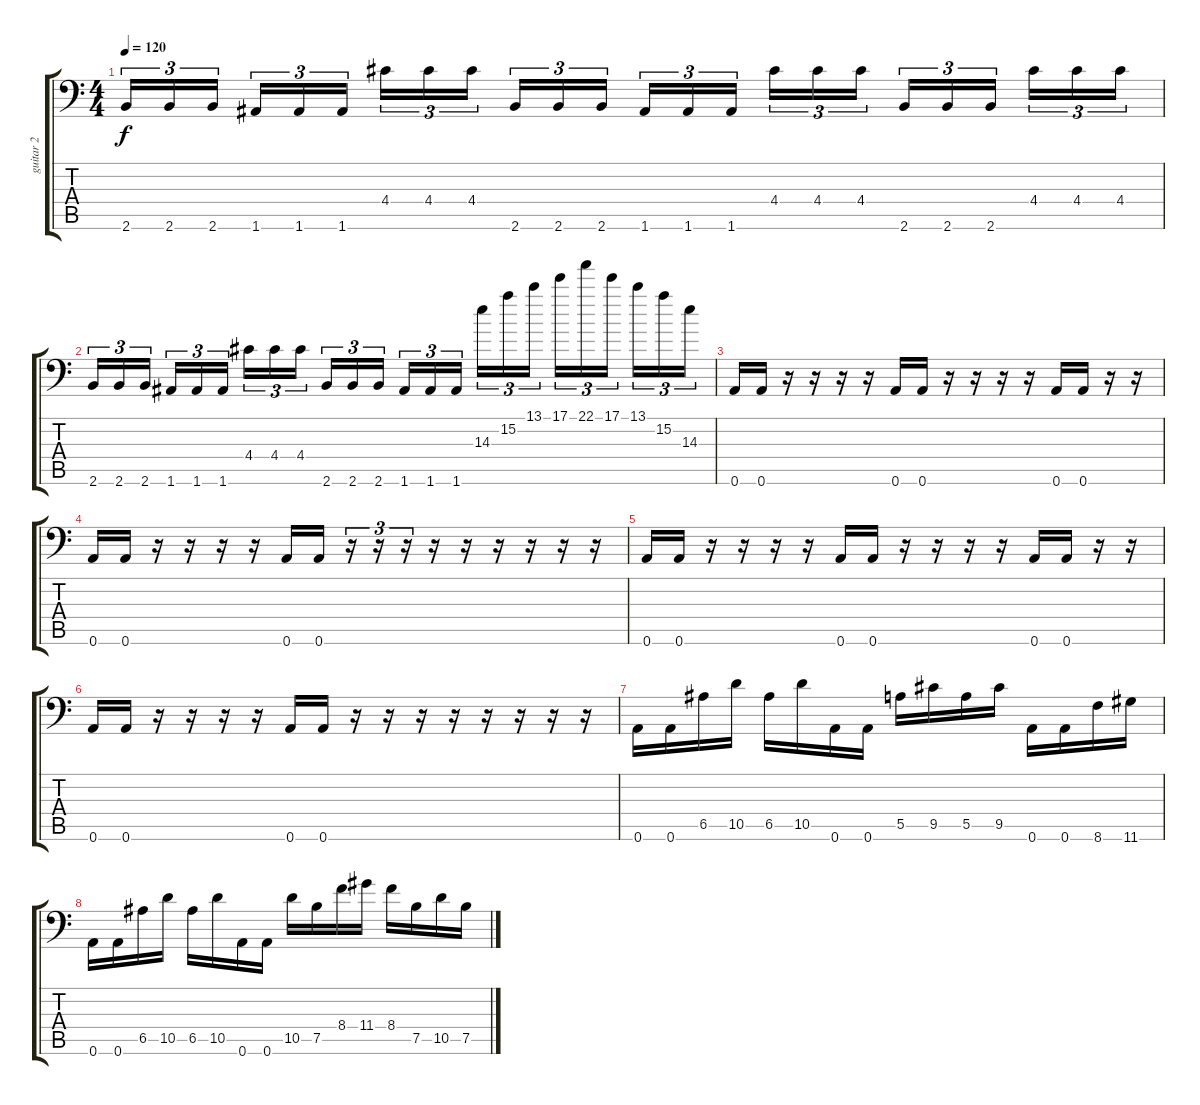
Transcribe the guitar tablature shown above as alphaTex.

\track ("guitar 2" "guitar 2") {instrument distortionguitar}
\staff {score tabs}
\tuning (B3 Gb3 D3 A2 E2 A1) {hide}
\ts (4 4)
\tempo 120
\clef f4
\ks c
2.6.16{tu (3 2) dy f} 2.6.16{tu (3 2)} 2.6.16{tu (3 2) beam splitsecondary} 1.6.16{tu (3 2)} 1.6.16{tu (3 2)} 1.6.16{tu (3 2)} 4.4.16{tu (3 2)} 4.4.16{tu (3 2)} 4.4.16{tu (3 2) beam splitsecondary} 2.6.16{tu (3 2)} 2.6.16{tu (3 2)} 2.6.16{tu (3 2)} 1.6.16{tu (3 2)} 1.6.16{tu (3 2)} 1.6.16{tu (3 2) beam splitsecondary} 4.4.16{tu (3 2)} 4.4.16{tu (3 2)} 4.4.16{tu (3 2)} 2.6.16{tu (3 2)} 2.6.16{tu (3 2)} 2.6.16{tu (3 2) beam splitsecondary} 4.4.16{tu (3 2)} 4.4.16{tu (3 2)} 4.4.16{tu (3 2)} |
2.6.16{tu (3 2)} 2.6.16{tu (3 2)} 2.6.16{tu (3 2) beam splitsecondary} 1.6.16{tu (3 2)} 1.6.16{tu (3 2)} 1.6.16{tu (3 2)} 4.4.16{tu (3 2)} 4.4.16{tu (3 2)} 4.4.16{tu (3 2) beam splitsecondary} 2.6.16{tu (3 2)} 2.6.16{tu (3 2)} 2.6.16{tu (3 2)} 1.6.16{tu (3 2)} 1.6.16{tu (3 2)} 1.6.16{tu (3 2) beam splitsecondary} 14.3.16{tu (3 2)} 15.2.16{tu (3 2)} 13.1.16{tu (3 2)} 17.1.16{tu (3 2)} 22.1.16{tu (3 2)} 17.1.16{tu (3 2) beam splitsecondary} 13.1.16{tu (3 2)} 15.2.16{tu (3 2)} 14.3.16{tu (3 2)} |
0.6.16 0.6.16 r.16 r.16 r.16 r.16 0.6.16 0.6.16 r.16 r.16 r.16 r.16 0.6.16 0.6.16 r.16 r.16 |
0.6.16 0.6.16 r.16 r.16 r.16 r.16 0.6.16 0.6.16 r.16{tu (3 2)} r.16{tu (3 2)} r.16{tu (3 2)} r.16 r.16 r.16 r.16 r.16 r.16 |
0.6.16 0.6.16 r.16 r.16 r.16 r.16 0.6.16 0.6.16 r.16 r.16 r.16 r.16 0.6.16 0.6.16 r.16 r.16 |
0.6.16 0.6.16 r.16 r.16 r.16 r.16 0.6.16 0.6.16 r.16 r.16 r.16 r.16 r.16 r.16 r.16 r.16 |
0.6.16 0.6.16 6.5.16 10.5.16 6.5.16 10.5.16 0.6.16 0.6.16 5.5.16 9.5.16 5.5.16 9.5.16 0.6.16 0.6.16 8.6.16 11.6.16 |
0.6.16 0.6.16 6.5.16 10.5.16 6.5.16 10.5.16 0.6.16 0.6.16 10.5.16 7.5.16 8.4.16 11.4.16 8.4.16 7.5.16 10.5.16 7.5.16
